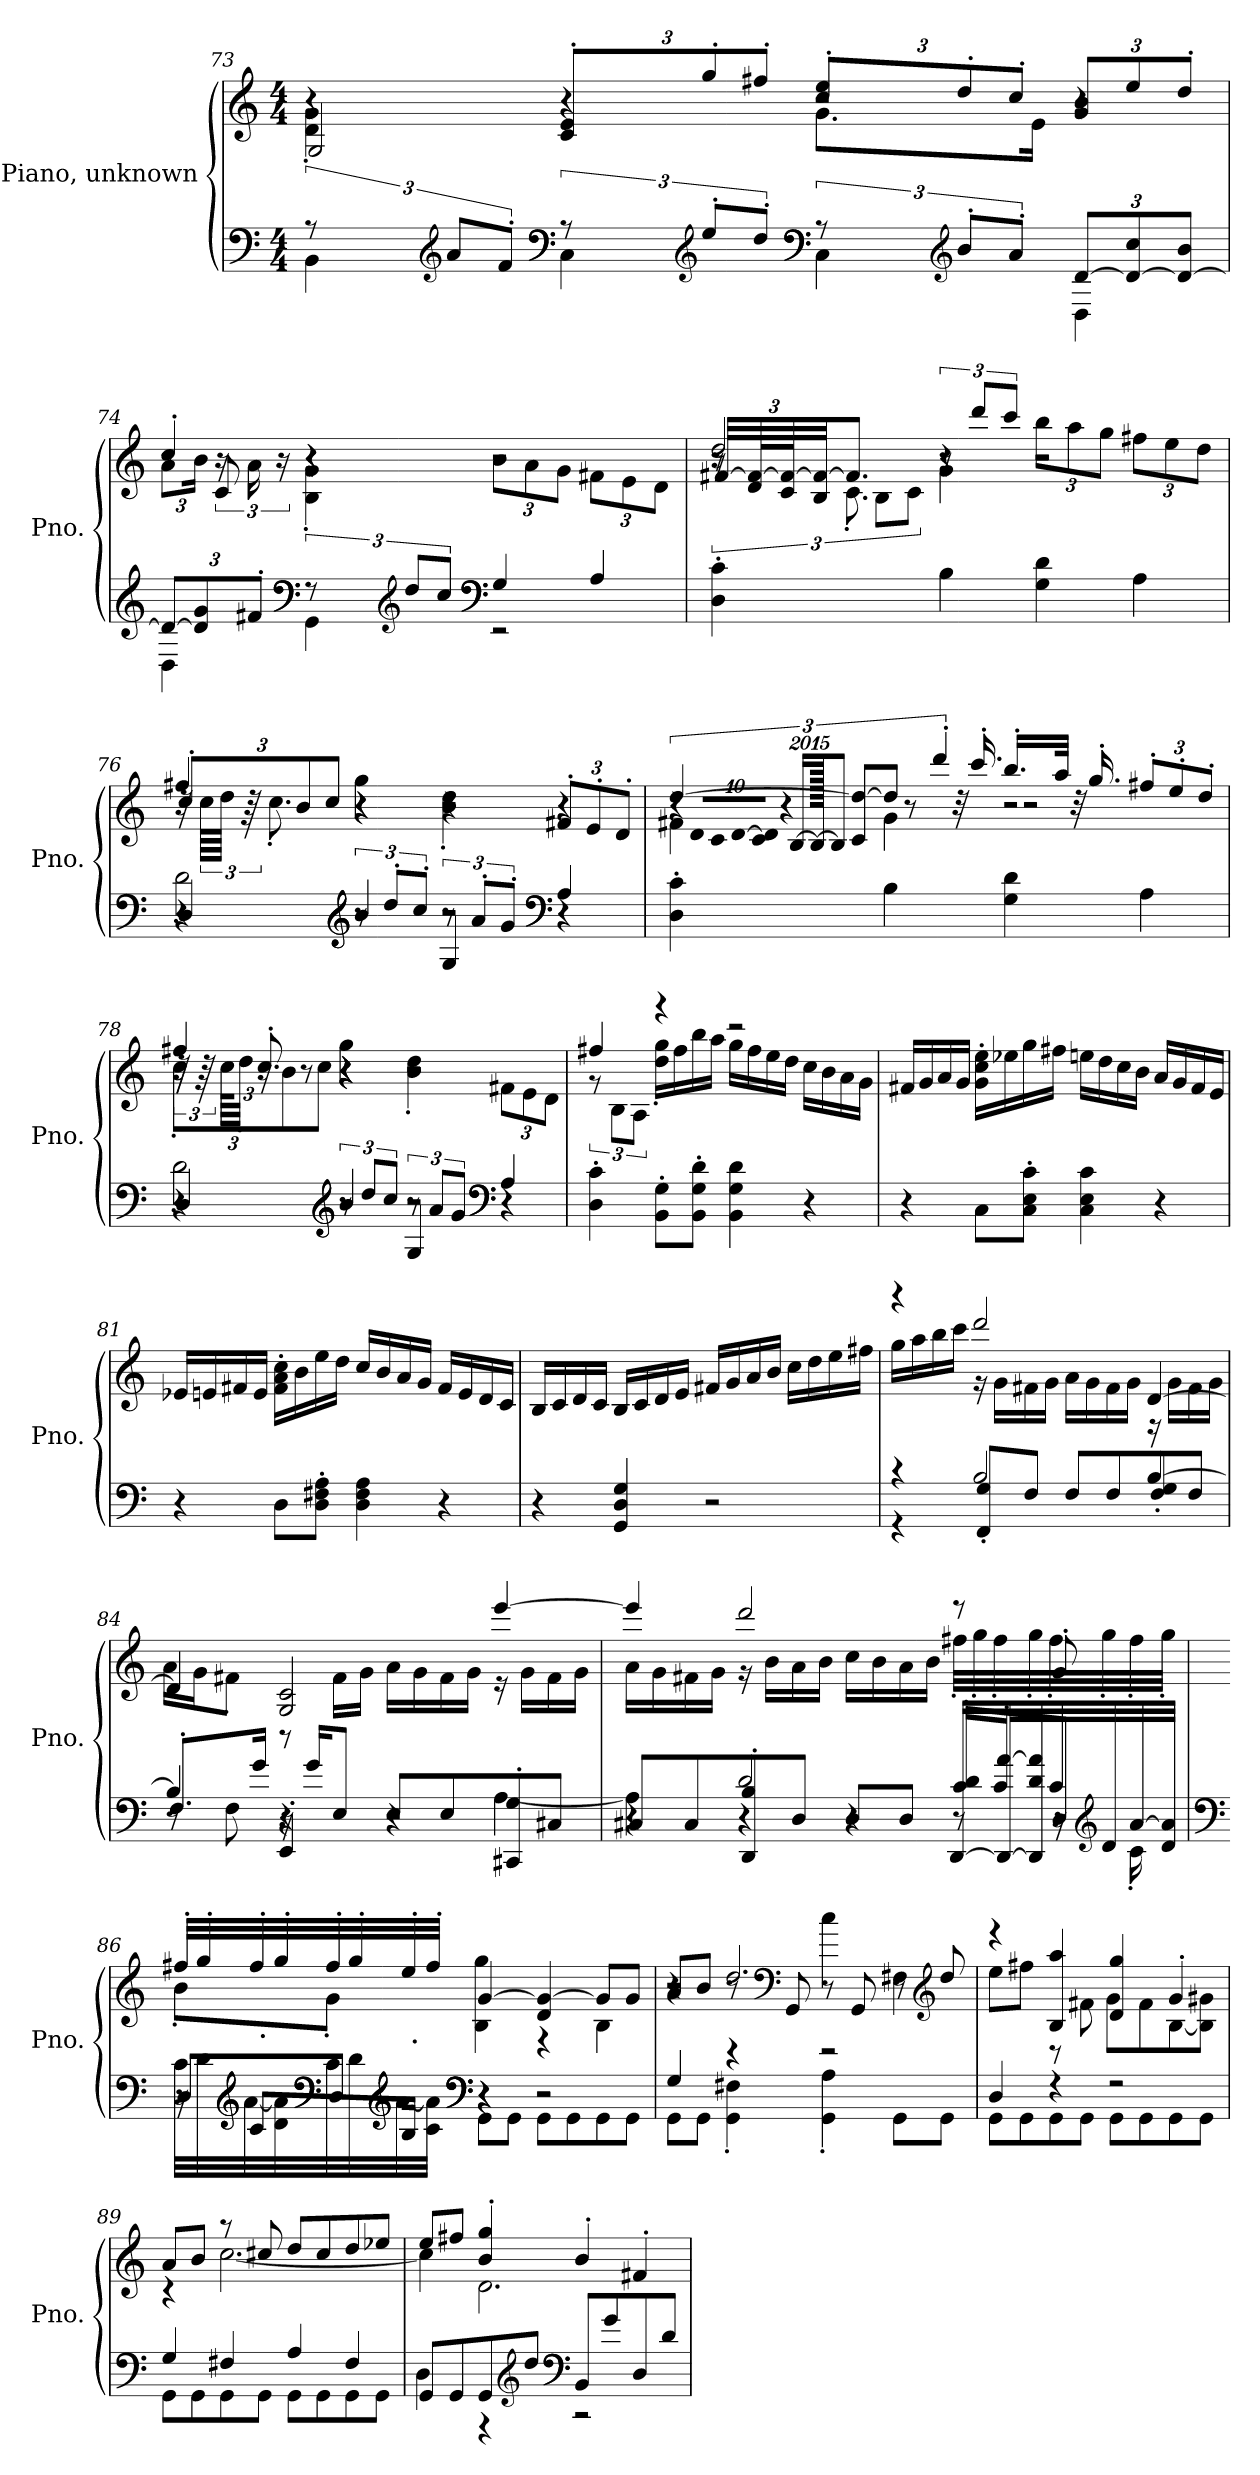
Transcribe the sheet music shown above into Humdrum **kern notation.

**kern	**kern
*part1	*part1
*staff2	*staff1
*I"Piano, unknown	*
*I'Pno.	*
*clefF4	*clefG2
*k[]	*k[]
*M4/4	*M4/4
=73	=73
*^	*^
*	*	*	*^
12r	4BB\	4r	4d\' 4g\'	2G/
*clefG2	*	*	*	*
12a/L	.	.	.	.
12f'/J	.	.	.	.
*clefF4	*	*	*	*
*	*	*Xbrackettup	*	*
12r	4C\	12c/' 12e/'L	4r	.
*clefG2	*	*	*	*
12ee'/L	.	12gg'/	.	.
12dd'/J	.	12ff#X'/J	.	.
*clefF4	*	*	*	*
12r	4C\	12cc/' 12ee/'L	8.g\L	2r
*clefG2	*	*	*	*
12b'/L	.	12dd'/	.	.
12a'/J	.	12cc'/J	.	.
.	.	.	16e\Jk	.
*Xbrackettup	*	*	*	*
[12d/L	4D\	12g/ 12b/L	4r	.
12d/_ 12cc/	.	12ee/	.	.
12d/_ 12b/J	.	12dd'/J	.	.
!!LO:LB:g=z	!!	!!
=74	=74	=74	=74	=74
12d/L_	4D\	4cc'/	12a\L	8r
12d/] 12g/	.	.	24b\Jk	.
*	*	*	*brackettup	*
.	.	.	24r	8c/
12f#X'/J	.	.	24a\	.
.	.	.	24r	.
*clefF4	*	*	*	*
*brackettup	*	*	*	*
12r	4GG\	4r	4B\' 4g\'	4r
*clefG2	*	*	*	*
12dd/L	.	.	.	.
12cc/J	.	.	.	.
*clefF4	*	*	*	*
*	*	*	*Xbrackettup	*
4G/	2r	2r	12b\L	2r
.	.	.	12a\	.
.	.	.	12g\J	.
4A/	.	.	12f#X\L	.
.	.	.	12e\	.
.	.	.	12d\J	.
*v	*v	*	*	*
=75	=75	=75	=75
*	*	*brackettup	*Xbrackettup
*	*	*	*^
4D\' 4c\'	2dd/	12r	[48f#X/LLL	16r
.	.	.	96d/ 96f#/_L	.
.	.	.	96c/ 96f#/_J	.
.	.	.	48B/ 48f#/_JJ	.
.	.	.	8.f#/J]	8.c'\
.	.	12B\L	.	.
.	.	12c\J	.	.
*	*	*	*brackettup	*
4B\	.	4g\	12r	4r
.	.	.	12ddd/L	.
.	.	.	12ccc/J	.
*	*	*Xbrackettup	*	*
4G\ 4d\	2r	12bb\L	2r	2r
.	.	12aa\	.	.
.	.	12gg\J	.	.
4A\	.	12ff#X\L	.	.
.	.	12ee\	.	.
.	.	12dd\J	.	.
*	*	*	*v	*v
!!LO:LB:g=z
=76	=76	=76	=76
*^	*	*	*
*	*^	*	*	*
4r	2d'\	4D/	4ff#X/	32r	12cc'/L
*	*	*	*	*brackettup	*
.	.	.	.	96cc\LLLL	.
.	.	.	.	96dd\JJJJ	.
.	.	.	.	96r	.
.	.	.	.	8.cc'\	.
.	.	.	.	.	12b/
.	.	.	.	.	12cc/J
*clefG2	*	*	*	*	*
12r	.	4b/	4r	4gg\	4r
12dd'/L	.	.	.	.	.
12cc'/J	.	.	.	.	.
12r	2r	4G/	2r	4b\' 4dd\'	4r
12a'/L	.	.	.	.	.
12g'/J	.	.	.	.	.
*clefF4	*	*	*	*	*
*	*	*	*	*	*Xbrackettup
4A/	.	4r	.	4r	12f#X'/L
.	.	.	.	.	12e'/
.	.	.	.	.	12d'/J
*v	*v	*v	*	*	*
=77	=77	=77	=77
*	*brackettup	*	*
!	!	!	!LO:N:vis=64
4D\' 4c\'	[6dd/	4f#X\	640%9r
!	!	!	!LO:N:vis=64
.	.	.	640%9d/LLLL
!	!	!	!LO:N:vis=64
.	.	.	640%9c/
!	!	!	!LO:N:vis=64
.	.	.	[640%9d/
!	!	!	!LO:N:vis=64
.	.	.	640%9c/ 640%9d/]JJJJ
!	!	!	!LO:N:vis=64
.	.	.	640%9r
.	.	.	[320%13B/KL
.	.	.	960B/_
.	.	.	8B/J]
.	12c/ 12dd/_L	.	.
4B\	12dd/J]	4g\	.
.	.	.	8r
.	6ddd'/	.	.
.	.	.	32r
.	.	.	16.ccc'/
4G\ 4d\	16.bb'/LL	2r	.
.	.	.	2r
.	32aa/JJk	.	.
.	32r	.	.
.	16.gg'/	.	.
*	*Xbrackettup	*	*
4A\	12ff#X'/L	.	.
.	12ee'/	.	.
.	12dd'/J	.	.
960ryy	960ryy	960ryy	.
!!LO:LB:g=z
=78	=78	=78	=78
*^	*	*	*^
*	*^	*	*	*	*
*	*	*	*	*brackettup	*	*Xbrackettup
4r	2d'\	4D/	4ff#X/	48r	16r	12cc'\L
.	.	.	.	96r	.	.
.	.	.	.	96cc\KLLL	.	.
.	.	.	.	48dd'\JJJ	.	.
.	.	.	.	16r	8.cc'/	.
.	.	.	.	.	.	12b\
.	.	.	.	8r	.	.
.	.	.	.	.	.	12cc\J
*clefG2	*	*	*	*	*	*
12r	.	4b/	4r	4gg\	4r	4r
12dd/L	.	.	.	.	.	.
12cc/J	.	.	.	.	.	.
12r	2r	4G/	2r	2r	2r	4b\' 4dd\'
12a/L	.	.	.	.	.	.
12g/J	.	.	.	.	.	.
*clefF4	*	*	*	*	*	*
4A/	.	4r	.	.	.	12f#X\L
.	.	.	.	.	.	12e\
.	.	.	.	.	.	12d\J
*v	*v	*v	*	*	*	*
*	*	*v	*v	*v
=79	=79	=79
*	*	*brackettup
4D\' 4c\'	4ff#X/	12r
.	.	12B\L
.	.	12A\J
8BB\' 8G\'L	4r	16dd\' 16gg\'LL
.	.	16ff#\
8BB\' 8G\' 8d\'J	.	16bb\
.	.	16aa\JJ
4BB\ 4G\ 4d\	2r	16gg\LL
.	.	16ff#\
.	.	16ee\
.	.	16dd\JJ
4r	.	16cc\LL
.	.	16b\
.	.	16a\
.	.	16g\JJ
*	*v	*v
!!LO:PB:g=z
=80	=80
4r	16f#X/LL
.	16g/
.	16a/
.	16g/JJ
8C\L	16g\' 16cc\' 16ee\'LL
.	16ee-X\
8C\' 8E\' 8c\'J	16gg\
.	16ff#X\JJ
4C\ 4E\ 4c\	16een\LL
.	16dd\
.	16cc\
.	16b\JJ
4r	16a/LL
.	16g/
.	16f#/
.	16e/JJ
=81	=81
4r	16e-X/LL
.	16en/
.	16f#X/
.	16e/JJ
8D\L	16f#\' 16a\' 16cc\'LL
.	16b\
8D\' 8F#X\' 8A\'J	16ee\
.	16dd\JJ
4D\ 4F#\ 4A\	16cc/LL
.	16b/
.	16a/
.	16g/JJ
4r	16f#/LL
.	16e/
.	16d/
.	16c/JJ
!!LO:LB:g=z
=82	=82
4r	16B/LL
.	16c/
.	16d/
.	16c/JJ
4GG/ 4D/ 4G/	16B/LL
.	16c/
.	16d/
.	16e/JJ
2r	16f#X/LL
.	16g/
.	16a/
.	16b/JJ
.	16cc\LL
.	16dd\
.	16ee\
.	16ff#X\JJ
=83	=83
*^	*^
4r	4r	4r	16gg\LL
.	.	.	16aa\
.	.	.	16bb\
.	.	.	16ccc\JJ
2B/	8FF/' 8G/'L	2ddd/	16r
.	.	.	16g\LL
.	8F/J	.	16f#X\
.	.	.	16g\JJ
.	8F/L	.	16a\LL
.	.	.	16g\
.	8F/	.	16f#\
.	.	.	16g\JJ
[4B/	8F/' 8G/'	[4d/	16r
.	.	.	16g\LL
.	8F/J	.	16f#\
.	.	.	16g\JJ
!!LO:LB:g=z	!!
=84	=84	=84	=84
*	*^	*	*
4B/]	8r	8.F'/L	4d/]	16a\LL
.	.	.	.	16g\J
.	8F\	.	.	8f#X'\J
.	.	16g/Jk	.	.
4EE'/	4r	16r	2G/ 2c/	8r
.	.	16g/KL	.	.
.	.	8E/J	.	16f#\LL
.	.	.	.	16g\JJ
2r	4r	8E/L	.	16a\LL
.	.	.	.	16g\
.	.	8E/	.	16f#\
.	.	.	.	16g\JJ
.	[4A\	8CC#X/' 8G/'	[4eee/	16r
.	.	.	.	16g\LL
.	.	8C#X/J	.	16f#\
.	.	.	.	16g\JJ
=85	=85	=85	=85	=85
4r	4A\]	8C#X/L	4eee/]	16a\LL
.	.	.	.	16g\
.	.	8C#/	.	16f#X\
.	.	.	.	16g\JJ
2d/	4r	8DD/' 8B/'	2ddd/	16r
.	.	.	.	16b\LL
.	.	8D/J	.	16a\
.	.	.	.	16b\JJ
.	4r	8D/L	.	16cc\LL
.	.	.	.	16b\
.	.	8D/J	.	16a\
.	.	.	.	16b\JJ
16c/' 16d/'LL	8r	[16DD/LL	8r	32ff#X'\LLL
.	.	.	.	32gg'\
16c'/J	.	32DD/_ [32a/L	.	32ff#'\
.	.	32DD/] 32d/ 32a/]	.	32gg'\
8D/J	16r	32c/	8g'/	32ff#'\
*clefG2	*	*	*	*
.	.	32d/	.	32gg'\
.	16c'\	[32a/	.	32ff#'\
.	.	32d/ 32a/]JJJ	.	32gg'\JJJ
!!LO:LB:g=z	!!
=86	=86	=86	=86	=86
*clefF4	*	*	*	*
16r	32c\LLL	8D/L	32ff#X'/LLL	8b'\L
.	32d\	.	32gg'/	.
*clefG2	*	*	*	*
8c'/L	[32a\	.	32ff#'/	.
.	32d\ 32a\]	.	32gg'/	.
*clefF4	*	*	*	*
.	32c\	8D/J	32ff#'/	8g'\J
.	32d\	.	32gg'/	.
*clefG2	*	*	*	*
16B'/Jk	[32a\	.	32ee'/	.
.	32c\ 32a\]JJJ	.	32ff#'/JJJ	.
*clefF4	*	*	*	*
4r	8GG\L	4r	[4g/	4B\ 4gg\
.	8GG\J	.	.	.
2r	8GG\L	2r	4d/ 4g/_	4r
.	8GG\	.	.	.
.	8GG\	.	8g/L]	4B\
.	8GG\J	.	8g/J	.
*	*v	*v	*	*
=87	=87	=87	=87
*	*	*	*^
4G/	8GG\L	4r	2r	8a/L
.	8GG\J	.	.	8b/J
4r	4GG\' 4F#X\'	2.dd/	.	8r
*	*	*clefF4	*	*
.	.	.	.	8GG/
2r	4GG\' 4A\'	.	4cc\	8r
.	.	.	.	8GG/
.	8GG\L	.	4F#X\	8r
*	*	*clefG2	*	*
.	8GG\J	.	.	8dd/
*	*	*	*v	*v
!!LO:LB:g=z
=88	=88	=88	=88
4D/	8GG\L	4r	8ee\L
.	8GG\	.	8ff#X\J
4r	8GG\	4B/ 4aa/	8r
.	8GG\J	.	8f#X\
2r	8GG\L	4d/ 4gg/	8g\L
.	8GG\	.	8f#\
.	8GG\	4g'/	[8B\
.	8GG\J	.	8B\] 8g#X\J
=89	=89	=89	=89
4G/	8GG\L	8a/L	4r
.	8GG\	8b/J	.
4F#X/	8GG\	8r	[2.cc\
.	8GG\J	8cc#X/	.
4A/	8GG\L	8dd/L	.
.	8GG\	8cc#/	.
4F#/	8GG\	8dd/	.
.	8GG\J	8ee-X/J	.
=90	=90	=90	=90
8GG/L	4D\	8ee/L	4cc\]
8GG/	.	8ff#X/J	.
8GG/	4r	4b/' 4gg/'	2.d\
*clefG2	*	*	*
8dd/J	.	.	.
*clefF4	*	*	*
8BB/L	2r	4b'/	.
8g/	.	.	.
8D/	.	4f#X'/	.
8d/J	.	.	.
*v	*v	*	*
*	*v	*v
=	=
*-	*-
